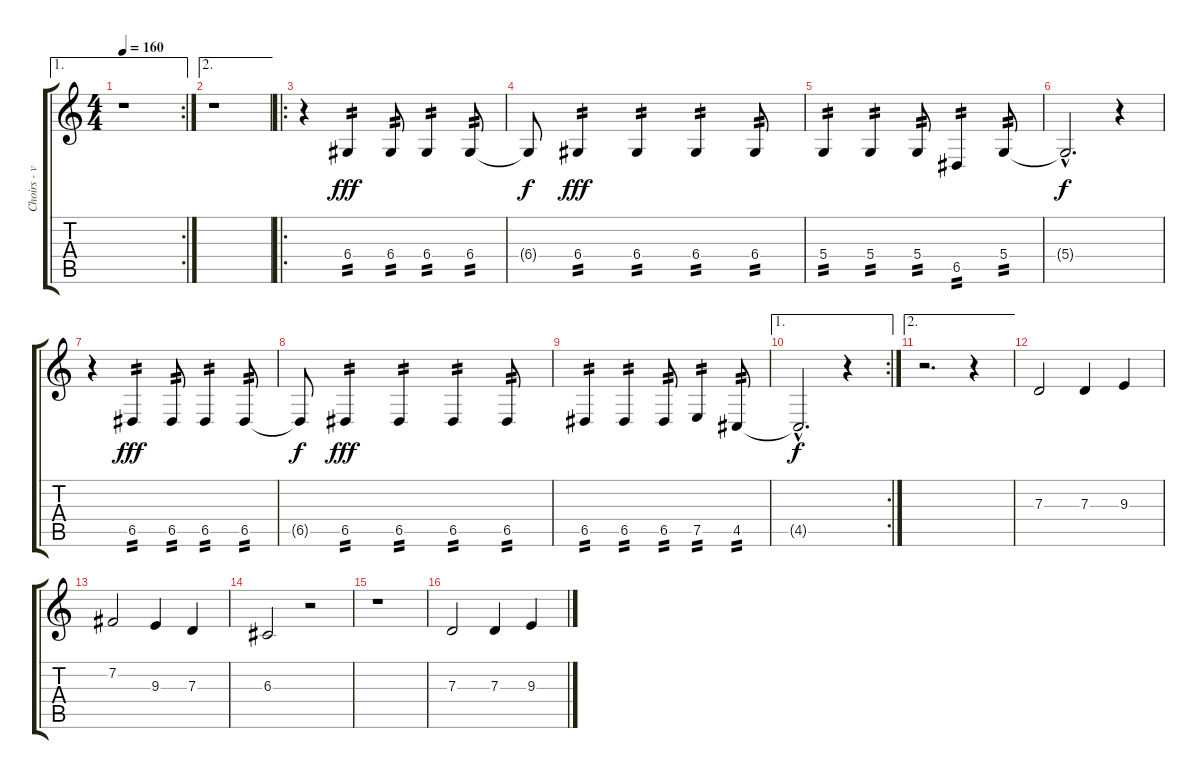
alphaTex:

\track ("Choirs - voice" "Choirs - v") {instrument lead6voice}
\staff {score tabs}
\tuning (E4 B3 G3 D3 A2 E2) {hide}
\ae 1
\rc 2
\ts (4 4)
\tempo 160
\clef g2
\ks c
r.1{dy fff} |
\ae 2
r.1 |
\ro
r.4 6.4.4{tp 2} 6.4.8{tp 2} 6.4.4{tp 2} 6.4.8{tp 2} |
6.4{t}.8{dy f} 6.4.4{tp 2 dy fff} 6.4.4{tp 2} 6.4.4{tp 2} 6.4.8{tp 2} |
5.4.4{tp 2} 5.4.4{tp 2} 5.4.8{tp 2} 6.5.4{tp 2} 5.4.8{tp 2} |
5.4{hac t}.2{d dy f} r.4 |
r.4 6.5.4{tp 2 dy fff} 6.5.8{tp 2} 6.5.4{tp 2} 6.5.8{tp 2} |
6.5{t}.8{dy f} 6.5.4{tp 2 dy fff} 6.5.4{tp 2} 6.5.4{tp 2} 6.5.8{tp 2} |
6.5.4{tp 2} 6.5.4{tp 2} 6.5.8{tp 2} 7.5.4{tp 2} 4.5.8{tp 2} |
\ae 1
\rc 2
4.5{hac t}.2{d dy f} r.4 |
\ae 2
r.2{d} r.4 |
7.3.2{volume 15 balance 8 instrument oboe} 7.3.4 9.3.4 |
7.2.2 9.3.4 7.3.4 |
6.3.2 r.2 |
r.1 |
7.3.2 7.3.4 9.3.4
